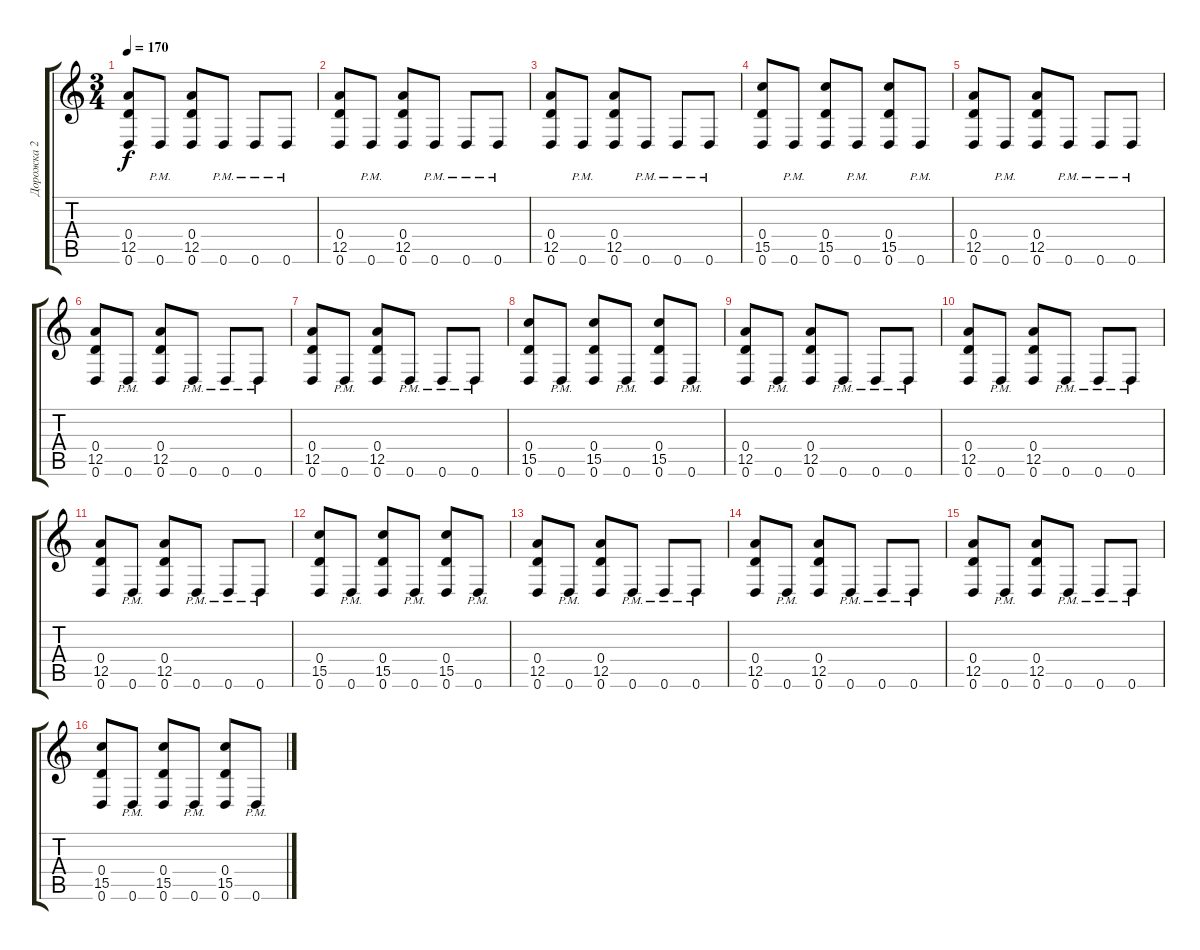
\track ("Дорожка 2" "Дорожка 2") {instrument overdrivenguitar}
\staff {score tabs}
\tuning (E4 B3 G3 D3 A2 D2) {hide}
\ts (3 4)
\tempo 170
\clef g2
\ks c
(0.4 12.5 0.6).8{dy f instrument electricguitarclean} 0.6{pm}.8 (0.4 12.5 0.6).8 0.6{pm}.8 0.6{pm}.8 0.6{pm}.8 |
(0.4 12.5 0.6).8 0.6{pm}.8 (0.4 12.5 0.6).8 0.6{pm}.8 0.6{pm}.8 0.6{pm}.8 |
(0.4 12.5 0.6).8 0.6{pm}.8 (0.4 12.5 0.6).8 0.6{pm}.8 0.6{pm}.8 0.6{pm}.8 |
(0.4 15.5 0.6).8 0.6{pm}.8 (0.4 15.5 0.6).8 0.6{pm}.8 (0.4 15.5 0.6).8 0.6{pm}.8 |
(0.4 12.5 0.6).8 0.6{pm}.8 (0.4 12.5 0.6).8 0.6{pm}.8 0.6{pm}.8 0.6{pm}.8 |
(0.4 12.5 0.6).8 0.6{pm}.8 (0.4 12.5 0.6).8 0.6{pm}.8 0.6{pm}.8 0.6{pm}.8 |
(0.4 12.5 0.6).8 0.6{pm}.8 (0.4 12.5 0.6).8 0.6{pm}.8 0.6{pm}.8 0.6{pm}.8 |
(0.4 15.5 0.6).8 0.6{pm}.8 (0.4 15.5 0.6).8 0.6{pm}.8 (0.4 15.5 0.6).8 0.6{pm}.8 |
(0.4 12.5 0.6).8 0.6{pm}.8 (0.4 12.5 0.6).8 0.6{pm}.8 0.6{pm}.8 0.6{pm}.8 |
(0.4 12.5 0.6).8 0.6{pm}.8 (0.4 12.5 0.6).8 0.6{pm}.8 0.6{pm}.8 0.6{pm}.8 |
(0.4 12.5 0.6).8 0.6{pm}.8 (0.4 12.5 0.6).8 0.6{pm}.8 0.6{pm}.8 0.6{pm}.8 |
(0.4 15.5 0.6).8 0.6{pm}.8 (0.4 15.5 0.6).8 0.6{pm}.8 (0.4 15.5 0.6).8 0.6{pm}.8 |
(0.4 12.5 0.6).8 0.6{pm}.8 (0.4 12.5 0.6).8 0.6{pm}.8 0.6{pm}.8 0.6{pm}.8 |
(0.4 12.5 0.6).8 0.6{pm}.8 (0.4 12.5 0.6).8 0.6{pm}.8 0.6{pm}.8 0.6{pm}.8 |
(0.4 12.5 0.6).8 0.6{pm}.8 (0.4 12.5 0.6).8 0.6{pm}.8 0.6{pm}.8 0.6{pm}.8 |
(0.4 15.5 0.6).8 0.6{pm}.8 (0.4 15.5 0.6).8 0.6{pm}.8 (0.4 15.5 0.6).8 0.6{pm}.8
